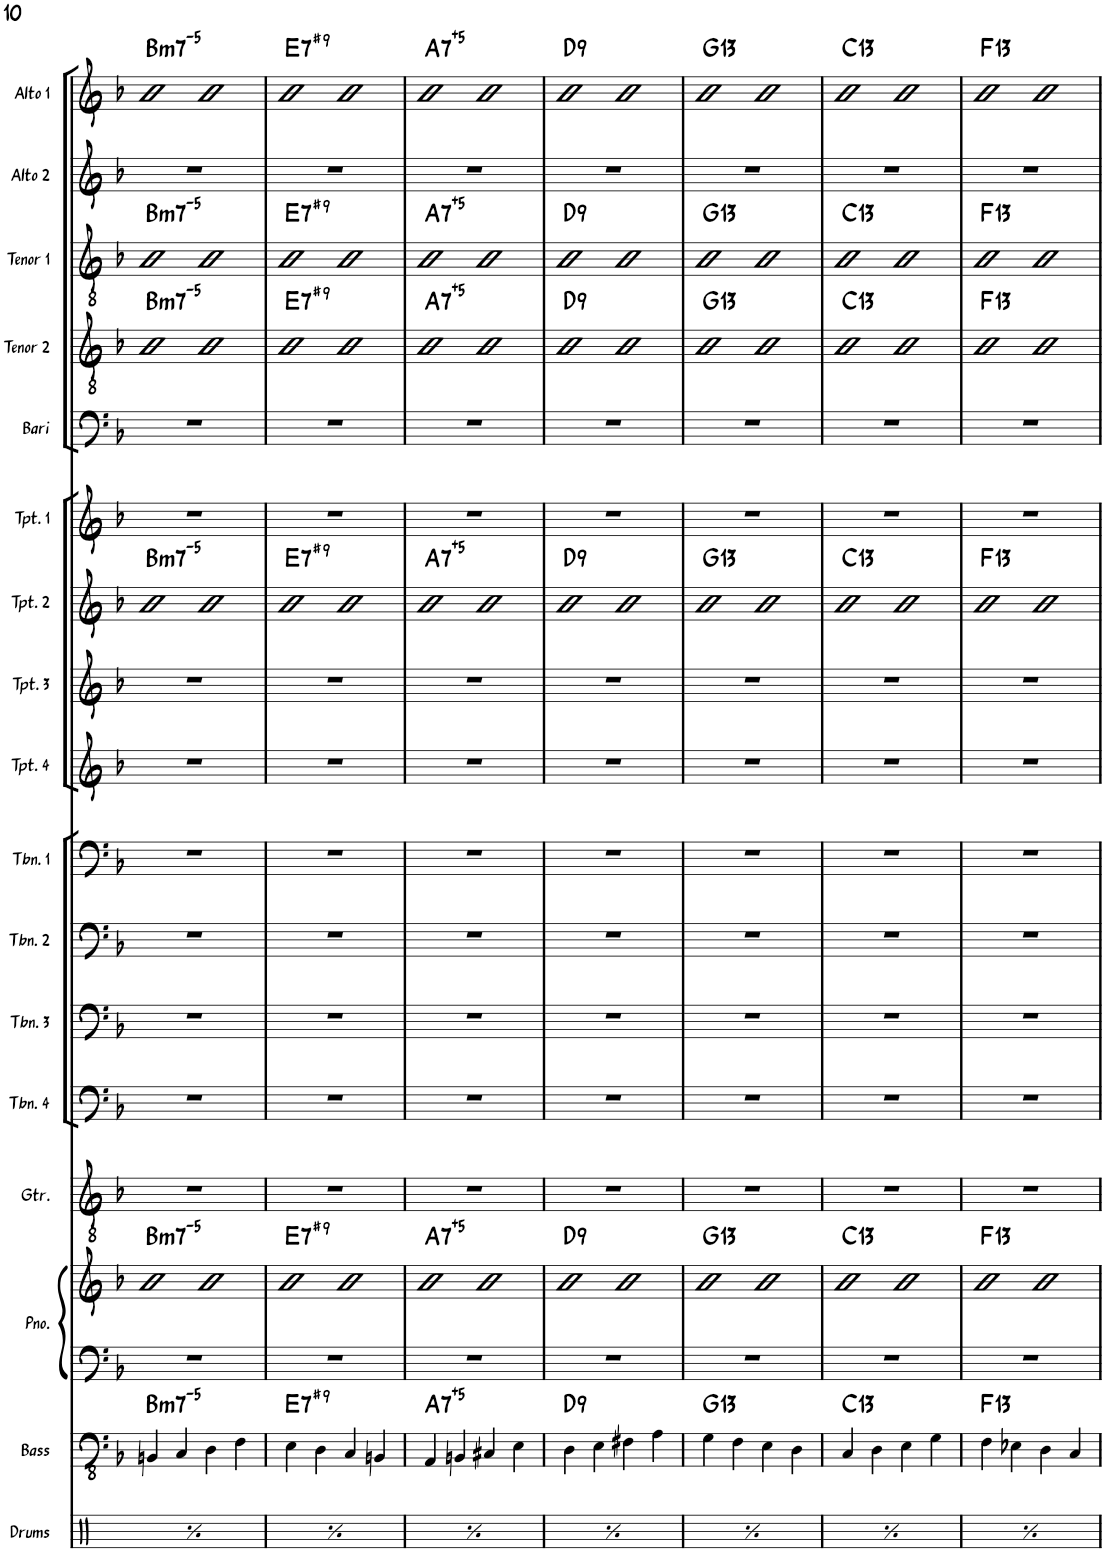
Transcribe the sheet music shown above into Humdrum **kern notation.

**kern	**kern	**harte	**kern	**kern	**harte	**kern	**kern	**kern	**kern	**kern	**kern	**kern	**kern	**harte	**kern	**kern	**kern	**harte	**kern	**harte	**kern	**kern	**harte
*part17	*part16	*part16	*part15	*part15	*part15	*part14	*part13	*part12	*part11	*part10	*part9	*part8	*part7	*part7	*part6	*part5	*part4	*part4	*part3	*part3	*part2	*part1	*part1
*staff18	*staff17	*	*staff16	*staff15	*	*staff14	*staff13	*staff12	*staff11	*staff10	*staff9	*staff8	*staff7	*	*staff6	*staff5	*staff4	*	*staff3	*	*staff2	*staff1	*
*I"Drums	*I"Bass	*	*I"Piano	*	*	*I"Guitar	*I"Trombone 4	*I"Trombone 3	*I"Trombone 2	*I"Trombone 1	*I"Trumpet 4	*I"Trumpet 3	*I"Trumpet 2	*	*I"Trumpet 1	*I"Bari Sax	*I"Tenor Sax 2	*	*I"Tenor Sax 1	*	*I"Alto Sax 2	*I"Alto Sax 1	*
*I'Drums	*I'Bass	*	*I'Pno.	*	*	*I'Gtr.	*I'Tbn. 4	*I'Tbn. 3	*I'Tbn. 2	*I'Tbn. 1	*I'Tpt. 4	*I'Tpt. 3	*I'Tpt. 2	*	*I'Tpt. 1	*I'Bari	*I'Tenor 2	*	*I'Tenor 1	*	*I'Alto 2	*I'Alto 1	*
!!LO:PB:g=z
*clefX	*clefFv4	*	*clefF4	*clefG2	*	*clefGv2	*clefF4	*clefF4	*clefF4	*clefF4	*clefG2	*clefG2	*clefG2	*	*clefG2	*clefF4	*clefGv2	*	*clefGv2	*	*clefG2	*clefG2	*
*	*	*	*	*	*	*	*	*	*	*	*Trd1c2	*Trd1c2	*Trd1c2	*	*Trd1c2	*Trd12c21	*Trd8c14	*	*Trd8c14	*	*Trd5c9	*Trd5c9	*
*k[]	*k[b-]	*	*k[b-]	*k[b-]	*	*k[b-]	*k[b-]	*k[b-]	*k[b-]	*k[b-]	*k[b-]	*k[b-]	*k[b-]	*	*k[b-]	*k[b-]	*k[b-]	*	*k[b-]	*	*k[b-]	*k[b-]	*
*M2/2	*M2/2	*	*M2/2	*M2/2	*	*M2/2	*M2/2	*M2/2	*M2/2	*M2/2	*M2/2	*M2/2	*M2/2	*	*M2/2	*M2/2	*M2/2	*	*M2/2	*	*M2/2	*M2/2	*
*met(c|)	*met(c|)	*	*met(c|)	*met(c|)	*	*met(c|)	*met(c|)	*met(c|)	*met(c|)	*met(c|)	*met(c|)	*met(c|)	*met(c|)	*	*met(c|)	*met(c|)	*met(c|)	*	*met(c|)	*	*met(c|)	*met(c|)	*
=51	=51	=51	=51	=51	=51	=51	=51	=51	=51	=51	=51	=51	=51	=51	=51	=51	=51	=51	=51	=51	=51	=51	=51
!	!	!LO:H:kt=m7-5	!	!	!LO:H:kt=m7-5	!	!	!	!	!	!	!	!	!LO:H:kt=m7-5	!	!	!	!LO:H:kt=m7-5	!	!LO:H:kt=m7-5	!	!	!LO:H:kt=m7-5
4Rdd/	4BBBn/	B:hdim7	1r	2b-	B:hdim7	1r	1r	1r	1r	1r	1r	1r	2b-	B:hdim7	1r	1r	2B-	B:hdim7	2B-	B:hdim7	1r	2b-	B:hdim7
4Rdd/	4CC/	.	.	.	.	.	.	.	.	.	.	.	.	.	.	.	.	.	.	.	.	.	.
4Rdd/	4DD\	.	.	2b-	.	.	.	.	.	.	.	.	2b-	.	.	.	2B-	.	2B-	.	.	2b-	.
4Rdd/	4FF\	.	.	.	.	.	.	.	.	.	.	.	.	.	.	.	.	.	.	.	.	.	.
=52	=52	=52	=52	=52	=52	=52	=52	=52	=52	=52	=52	=52	=52	=52	=52	=52	=52	=52	=52	=52	=52	=52	=52
!	!	!LO:H:kt=7	!	!	!LO:H:kt=7	!	!	!	!	!	!	!	!	!LO:H:kt=7	!	!	!	!LO:H:kt=7	!	!LO:H:kt=7	!	!	!LO:H:kt=7
4Rdd/	4EE\	E:7(#9)	1r	2b-	E:7(#9)	1r	1r	1r	1r	1r	1r	1r	2b-	E:7(#9)	1r	1r	2B-	E:7(#9)	2B-	E:7(#9)	1r	2b-	E:7(#9)
4Rdd/	4DD\	.	.	.	.	.	.	.	.	.	.	.	.	.	.	.	.	.	.	.	.	.	.
4Rdd/	4CC/	.	.	2b-	.	.	.	.	.	.	.	.	2b-	.	.	.	2B-	.	2B-	.	.	2b-	.
4Rdd/	4BBBn/	.	.	.	.	.	.	.	.	.	.	.	.	.	.	.	.	.	.	.	.	.	.
=53	=53	=53	=53	=53	=53	=53	=53	=53	=53	=53	=53	=53	=53	=53	=53	=53	=53	=53	=53	=53	=53	=53	=53
!	!	!LO:H:kt=7	!	!	!LO:H:kt=7	!	!	!	!	!	!	!	!	!LO:H:kt=7	!	!	!	!LO:H:kt=7	!	!LO:H:kt=7	!	!	!LO:H:kt=7
4Rdd/	4AAA/	A:(3,#5,b7)	1r	2b-	A:(3,#5,b7)	1r	1r	1r	1r	1r	1r	1r	2b-	A:(3,#5,b7)	1r	1r	2B-	A:(3,#5,b7)	2B-	A:(3,#5,b7)	1r	2b-	A:(3,#5,b7)
4Rdd/	4BBBn/	.	.	.	.	.	.	.	.	.	.	.	.	.	.	.	.	.	.	.	.	.	.
4Rdd/	4CC#X/	.	.	2b-	.	.	.	.	.	.	.	.	2b-	.	.	.	2B-	.	2B-	.	.	2b-	.
4Rdd/	4EE\	.	.	.	.	.	.	.	.	.	.	.	.	.	.	.	.	.	.	.	.	.	.
=54	=54	=54	=54	=54	=54	=54	=54	=54	=54	=54	=54	=54	=54	=54	=54	=54	=54	=54	=54	=54	=54	=54	=54
!	!	!LO:H:kt=9	!	!	!LO:H:kt=9	!	!	!	!	!	!	!	!	!LO:H:kt=9	!	!	!	!LO:H:kt=9	!	!LO:H:kt=9	!	!	!LO:H:kt=9
4Rdd/	4DD\	D:9	1r	2b-	D:9	1r	1r	1r	1r	1r	1r	1r	2b-	D:9	1r	1r	2B-	D:9	2B-	D:9	1r	2b-	D:9
4Rdd/	4EE\	.	.	.	.	.	.	.	.	.	.	.	.	.	.	.	.	.	.	.	.	.	.
4Rdd/	4FF#X\	.	.	2b-	.	.	.	.	.	.	.	.	2b-	.	.	.	2B-	.	2B-	.	.	2b-	.
4Rdd/	4AA\	.	.	.	.	.	.	.	.	.	.	.	.	.	.	.	.	.	.	.	.	.	.
=55	=55	=55	=55	=55	=55	=55	=55	=55	=55	=55	=55	=55	=55	=55	=55	=55	=55	=55	=55	=55	=55	=55	=55
!	!	!LO:H:kt=13	!	!	!LO:H:kt=13	!	!	!	!	!	!	!	!	!LO:H:kt=13	!	!	!	!LO:H:kt=13	!	!LO:H:kt=13	!	!	!LO:H:kt=13
4Rdd/	4GG\	G:9(11,13)	1r	2b-	G:9(11,13)	1r	1r	1r	1r	1r	1r	1r	2b-	G:9(11,13)	1r	1r	2B-	G:9(11,13)	2B-	G:9(11,13)	1r	2b-	G:9(11,13)
4Rdd/	4FF\	.	.	.	.	.	.	.	.	.	.	.	.	.	.	.	.	.	.	.	.	.	.
4Rdd/	4EE\	.	.	2b-	.	.	.	.	.	.	.	.	2b-	.	.	.	2B-	.	2B-	.	.	2b-	.
4Rdd/	4DD\	.	.	.	.	.	.	.	.	.	.	.	.	.	.	.	.	.	.	.	.	.	.
=56	=56	=56	=56	=56	=56	=56	=56	=56	=56	=56	=56	=56	=56	=56	=56	=56	=56	=56	=56	=56	=56	=56	=56
!	!	!LO:H:kt=13	!	!	!LO:H:kt=13	!	!	!	!	!	!	!	!	!LO:H:kt=13	!	!	!	!LO:H:kt=13	!	!LO:H:kt=13	!	!	!LO:H:kt=13
4Rdd/	4CC/	C:9(11,13)	1r	2b-	C:9(11,13)	1r	1r	1r	1r	1r	1r	1r	2b-	C:9(11,13)	1r	1r	2B-	C:9(11,13)	2B-	C:9(11,13)	1r	2b-	C:9(11,13)
4Rdd/	4DD\	.	.	.	.	.	.	.	.	.	.	.	.	.	.	.	.	.	.	.	.	.	.
4Rdd/	4EE\	.	.	2b-	.	.	.	.	.	.	.	.	2b-	.	.	.	2B-	.	2B-	.	.	2b-	.
4Rdd/	4GG\	.	.	.	.	.	.	.	.	.	.	.	.	.	.	.	.	.	.	.	.	.	.
=57	=57	=57	=57	=57	=57	=57	=57	=57	=57	=57	=57	=57	=57	=57	=57	=57	=57	=57	=57	=57	=57	=57	=57
!	!	!LO:H:kt=13	!	!	!LO:H:kt=13	!	!	!	!	!	!	!	!	!LO:H:kt=13	!	!	!	!LO:H:kt=13	!	!LO:H:kt=13	!	!	!LO:H:kt=13
4Rdd/	4FF\	F:9(11,13)	1r	2b-	F:9(11,13)	1r	1r	1r	1r	1r	1r	1r	2b-	F:9(11,13)	1r	1r	2B-	F:9(11,13)	2B-	F:9(11,13)	1r	2b-	F:9(11,13)
4Rdd/	4EE-X\	.	.	.	.	.	.	.	.	.	.	.	.	.	.	.	.	.	.	.	.	.	.
4Rdd/	4DD\	.	.	2b-	.	.	.	.	.	.	.	.	2b-	.	.	.	2B-	.	2B-	.	.	2b-	.
4Rdd/	4CC/	.	.	.	.	.	.	.	.	.	.	.	.	.	.	.	.	.	.	.	.	.	.
=	=	=	=	=	=	=	=	=	=	=	=	=	=	=	=	=	=	=	=	=	=	=	=
*-	*-	*-	*-	*-	*-	*-	*-	*-	*-	*-	*-	*-	*-	*-	*-	*-	*-	*-	*-	*-	*-	*-	*-
